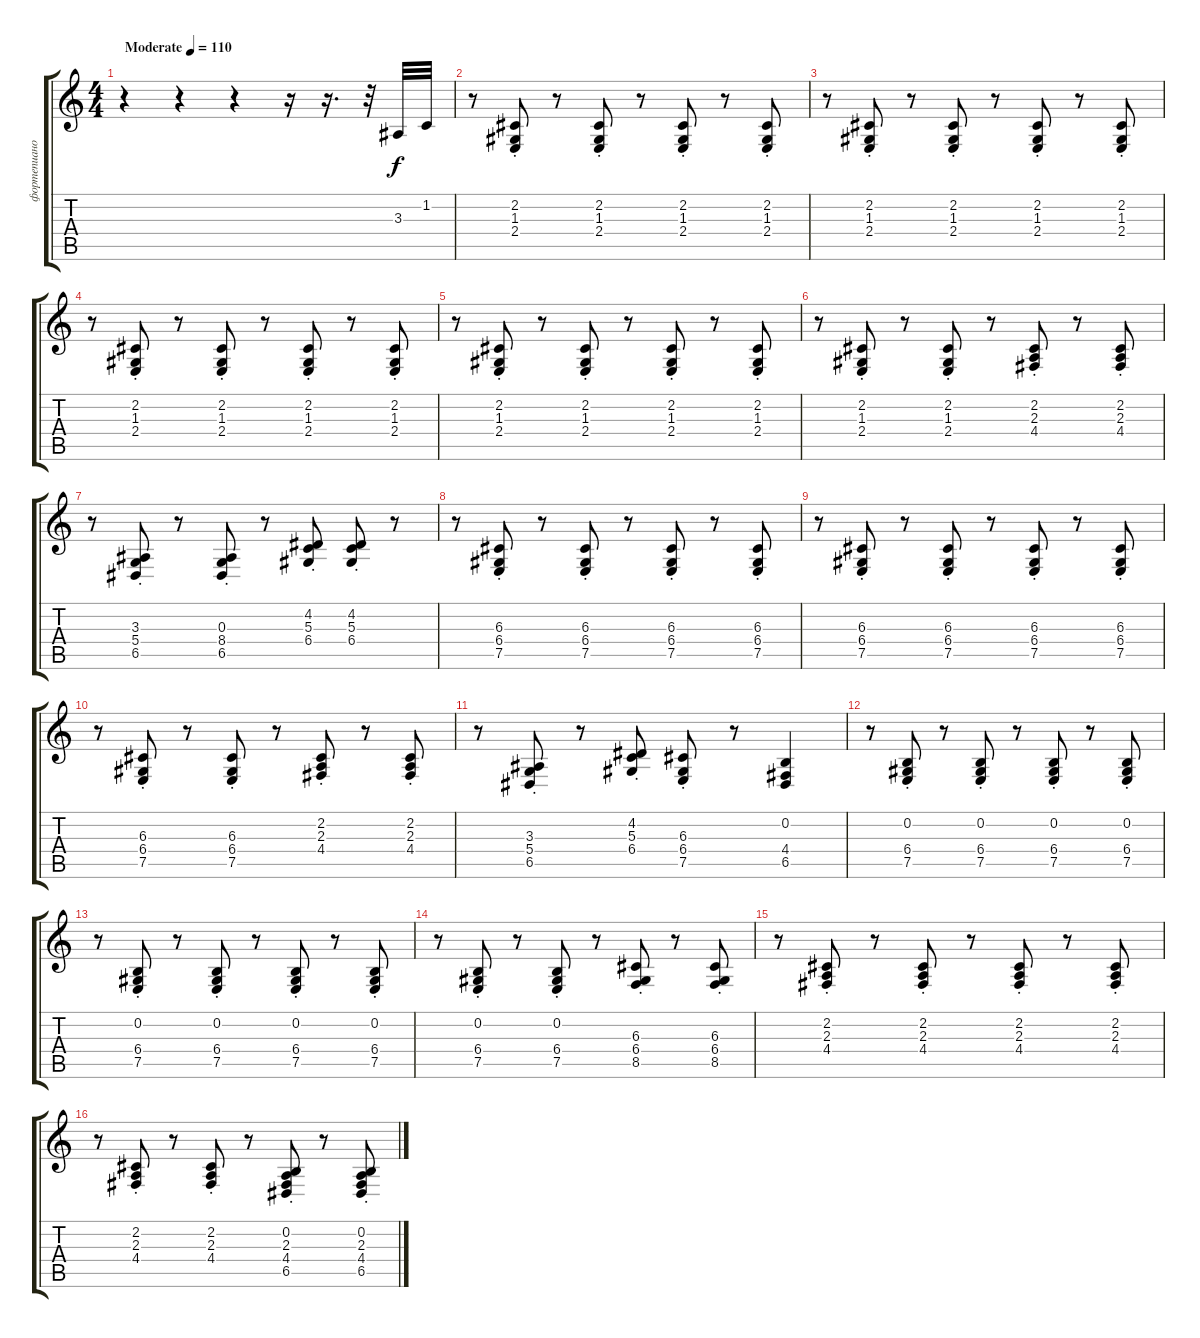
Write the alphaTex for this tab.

\track ("фортепиано (аккорды)" "фортепиано") {instrument acousticgrandpiano}
\staff {score tabs}
\tuning (E4 B3 G3 D3 A2 E2) {hide}
\ts (4 4)
\tempo (110 "Moderate")
\clef g2
\ks c
r.4{dy f instrument acousticgrandpiano} r.4 r.4 r.16 r.16{d} r.32 3.3.32 1.2.32 |
r.8 (2.2{st} 1.3{st} 2.4{st}).8 r.8 (2.2{st} 1.3{st} 2.4{st}).8 r.8 (2.2{st} 1.3{st} 2.4{st}).8 r.8 (2.2{st} 1.3{st} 2.4{st}).8 |
r.8 (2.2{st} 1.3{st} 2.4{st}).8 r.8 (2.2{st} 1.3{st} 2.4{st}).8 r.8 (2.2{st} 1.3{st} 2.4{st}).8 r.8 (2.2{st} 1.3{st} 2.4{st}).8 |
r.8 (2.2{st} 1.3{st} 2.4{st}).8 r.8 (2.2{st} 1.3{st} 2.4{st}).8 r.8 (2.2{st} 1.3{st} 2.4{st}).8 r.8 (2.2{st} 1.3{st} 2.4{st}).8 |
r.8 (2.2{st} 1.3{st} 2.4{st}).8 r.8 (2.2{st} 1.3{st} 2.4{st}).8 r.8 (2.2{st} 1.3{st} 2.4{st}).8 r.8 (2.2{st} 1.3{st} 2.4{st}).8 |
r.8 (2.2{st} 1.3{st} 2.4{st}).8 r.8 (2.2{st} 1.3{st} 2.4{st}).8 r.8 (2.2{st} 2.3{st} 4.4{st}).8 r.8 (2.2{st} 2.3{st} 4.4{st}).8 |
r.8 (3.3{st} 5.4{st} 6.5{st}).8 r.8 (0.3{st} 8.4{st} 6.5{st}).8 r.8 (4.2{st} 5.3{st} 6.4{st}).8 (4.2{st} 5.3{st} 6.4{st}).8 r.8 |
r.8 (6.3{st} 6.4{st} 7.5{st}).8 r.8 (6.3{st} 6.4{st} 7.5{st}).8 r.8 (6.3{st} 6.4{st} 7.5{st}).8 r.8 (6.3{st} 6.4{st} 7.5{st}).8 |
r.8 (6.3{st} 6.4{st} 7.5{st}).8 r.8 (6.3{st} 6.4{st} 7.5{st}).8 r.8 (6.3{st} 6.4{st} 7.5{st}).8 r.8 (6.3{st} 6.4{st} 7.5{st}).8 |
r.8 (6.3{st} 6.4{st} 7.5{st}).8 r.8 (6.3{st} 6.4{st} 7.5{st}).8 r.8 (2.2{st} 2.3{st} 4.4{st}).8 r.8 (2.2{st} 2.3{st} 4.4{st}).8 |
r.8 (3.3{st} 5.4{st} 6.5{st}).8 r.8 (4.2{st} 5.3{st} 6.4{st}).8 (6.3{st} 6.4{st} 7.5{st}).8 r.8 (0.2 4.4 6.5).4 |
r.8 (0.2{st} 6.4{st} 7.5{st}).8 r.8 (0.2{st} 6.4{st} 7.5{st}).8 r.8 (0.2{st} 6.4{st} 7.5{st}).8 r.8 (0.2{st} 6.4{st} 7.5{st}).8 |
r.8 (0.2{st} 6.4{st} 7.5{st}).8 r.8 (0.2{st} 6.4{st} 7.5{st}).8 r.8 (0.2{st} 6.4{st} 7.5{st}).8 r.8 (0.2{st} 6.4{st} 7.5{st}).8 |
r.8 (0.2{st} 6.4{st} 7.5{st}).8 r.8 (0.2{st} 6.4{st} 7.5{st}).8 r.8 (6.3{st} 6.4{st} 8.5{st}).8 r.8 (6.3{st} 6.4{st} 8.5{st}).8 |
r.8 (2.2{st} 2.3{st} 4.4{st}).8 r.8 (2.2{st} 2.3{st} 4.4{st}).8 r.8 (2.2{st} 2.3{st} 4.4{st}).8 r.8 (2.2{st} 2.3{st} 4.4{st}).8 |
r.8 (2.2{st} 2.3{st} 4.4{st}).8 r.8 (2.2{st} 2.3{st} 4.4{st}).8 r.8 (0.2{st} 2.3{st} 4.4{st} 6.5{st}).8 r.8 (0.2{st} 2.3{st} 4.4{st} 6.5{st}).8
